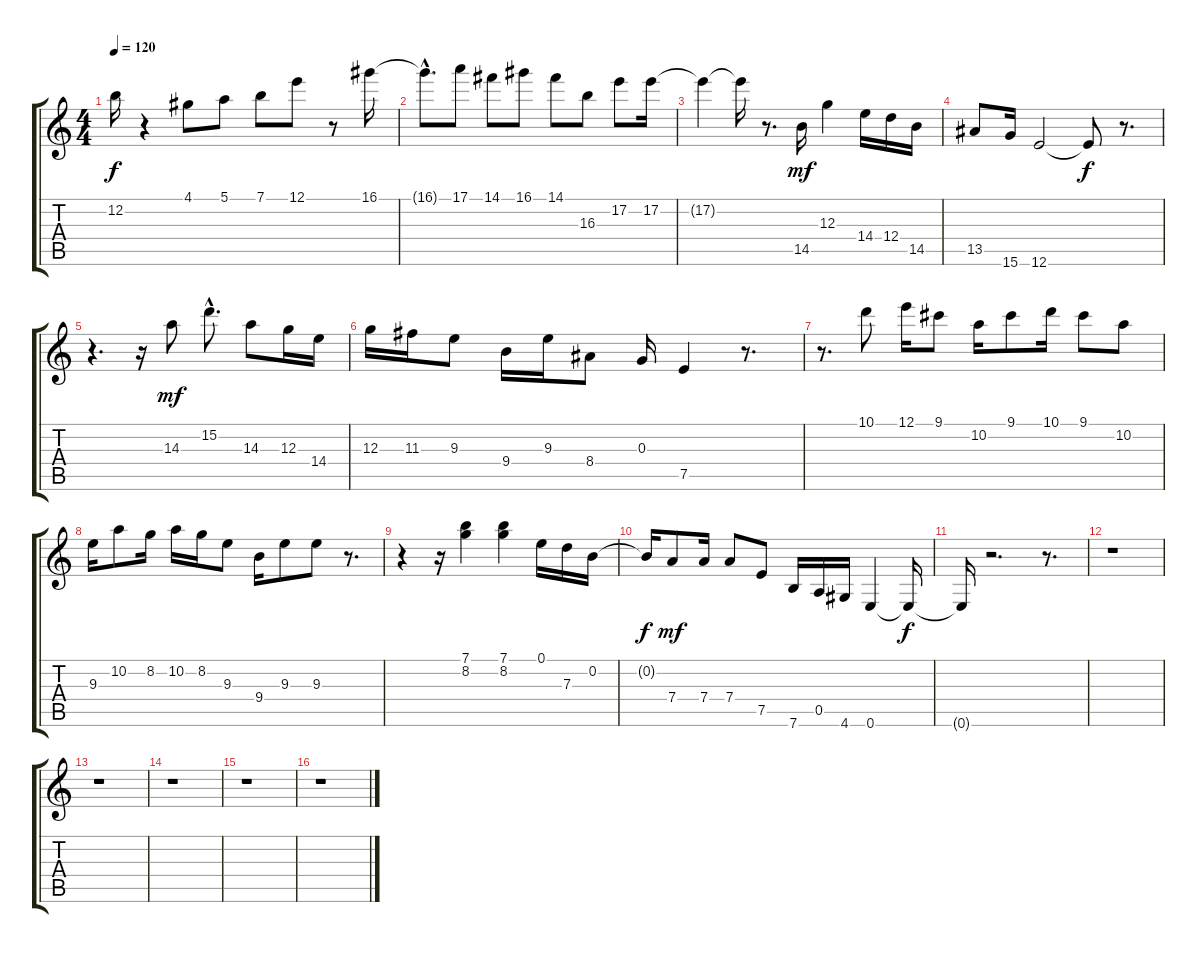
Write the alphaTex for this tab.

\track "" {instrument overdrivenguitar}
\staff {score tabs}
\tuning (E4 B3 G3 D3 A2 E2) {hide}
\ts (4 4)
\tempo 120
\clef g2
\ks c
12.2{t}.16{dy f} r.4 4.1.8 5.1.8 7.1.8 12.1.8 r.8 16.1.16 |
16.1{hac t}.8{d} 17.1.8 14.1.8 16.1.8 14.1.8 16.3.8 17.2.8 17.2.16 |
17.2{t}.4 17.2{t}.16 r.8{d} 14.5.16{dy mf} 12.3.4 14.4.16 12.4.16 14.5.16 |
13.5.8 15.6.16 12.6.2 12.6{t}.8{dy f} r.8{d} |
r.4{d} r.16 14.3.8{dy mf} 15.2{hac}.8{d} 14.3.8 12.3.16 14.4.16 |
12.3.16 11.3.16 9.3.8 9.4.16 9.3.16 8.4.8 0.3.16 7.5.4 r.8{d} |
r.8{d} 10.1.8 12.1.16 9.1.8 10.2.16 9.1.8 10.1.16 9.1.8 10.2.8 |
9.3.16 10.2.8 8.2.16 10.2.16 8.2.16 9.3.8 9.4.16 9.3.8 9.3.8 r.8{d} |
r.4 r.16 (7.1 8.2).4 (7.1 8.2).4 0.1.16 7.3.16 0.2.16 |
0.2{t}.16{dy f} 7.4.8{dy mf} 7.4.16 7.4.8 7.5.8 7.6.16 0.5.16 4.6.16 0.6.4 0.6{t}.16{dy f} |
0.6{t}.16 r.2{d} r.8{d} |
r.1 |
r.1 |
r.1 |
r.1 |
r.1
